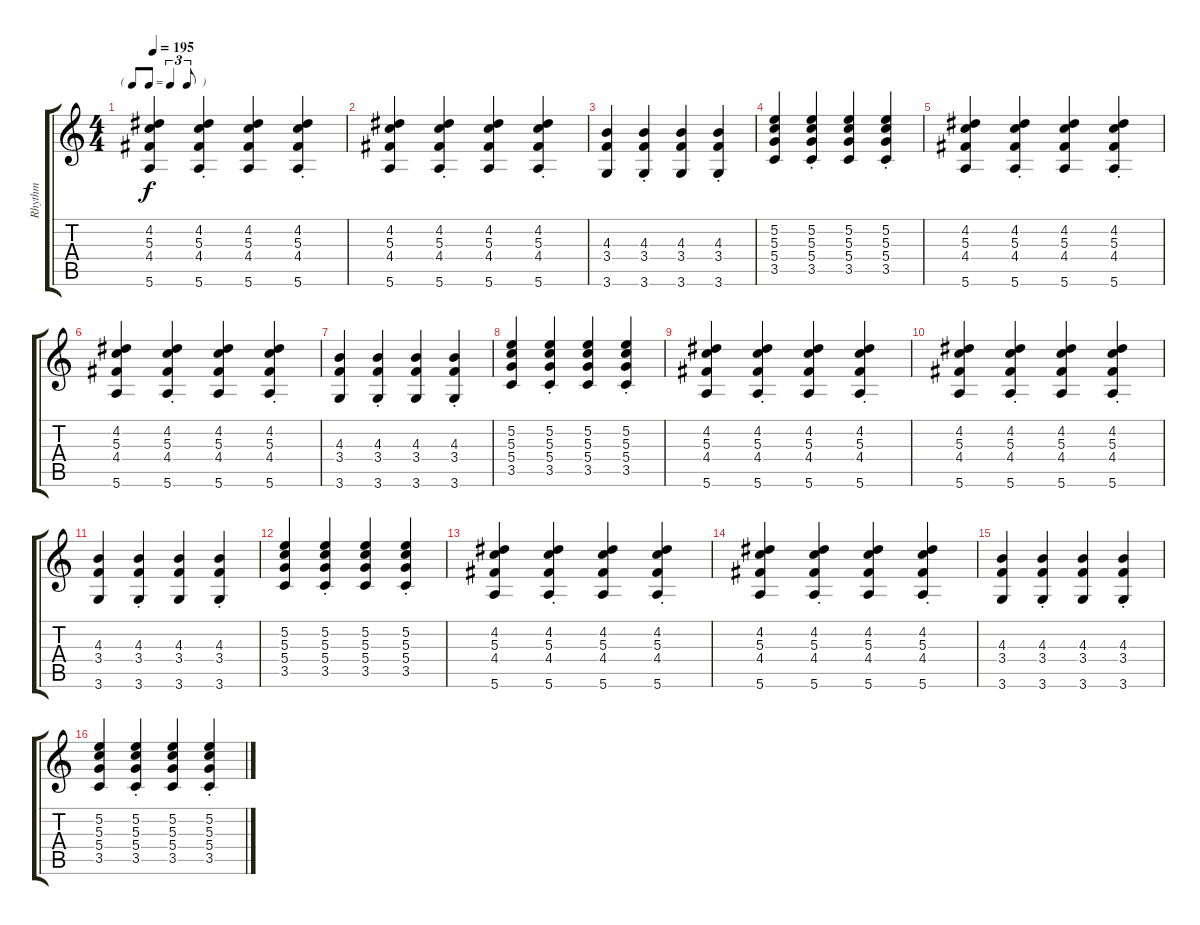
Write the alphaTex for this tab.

\track ("Rhythm" "Rhythm") {instrument acousticguitarsteel}
\staff {score tabs}
\tuning (E4 B3 G3 D3 A2 E2) {hide}
\ts (4 4)
\tf triplet8th
\tempo 195
\clef g2
\ks c
(4.2 5.3 4.4 5.6).4{dy f} (4.2{st} 5.3{st} 4.4{st} 5.6{st}).4 (4.2 5.3 4.4 5.6).4 (4.2{st} 5.3{st} 4.4{st} 5.6{st}).4 |
(4.2 5.3 4.4 5.6).4 (4.2{st} 5.3{st} 4.4{st} 5.6{st}).4 (4.2 5.3 4.4 5.6).4 (4.2{st} 5.3{st} 4.4{st} 5.6{st}).4 |
(4.3 3.4 3.6).4 (4.3{st} 3.4{st} 3.6{st}).4 (4.3 3.4 3.6).4 (4.3{st} 3.4{st} 3.6{st}).4 |
(5.2 5.3 5.4 3.5).4 (5.2{st} 5.3{st} 5.4{st} 3.5{st}).4 (5.2 5.3 5.4 3.5).4 (5.2{st} 5.3{st} 5.4{st} 3.5{st}).4 |
(4.2 5.3 4.4 5.6).4 (4.2{st} 5.3{st} 4.4{st} 5.6{st}).4 (4.2 5.3 4.4 5.6).4 (4.2{st} 5.3{st} 4.4{st} 5.6{st}).4 |
(4.2 5.3 4.4 5.6).4 (4.2{st} 5.3{st} 4.4{st} 5.6{st}).4 (4.2 5.3 4.4 5.6).4 (4.2{st} 5.3{st} 4.4{st} 5.6{st}).4 |
(4.3 3.4 3.6).4 (4.3{st} 3.4{st} 3.6{st}).4 (4.3 3.4 3.6).4 (4.3{st} 3.4{st} 3.6{st}).4 |
(5.2 5.3 5.4 3.5).4 (5.2{st} 5.3{st} 5.4{st} 3.5{st}).4 (5.2 5.3 5.4 3.5).4 (5.2{st} 5.3{st} 5.4{st} 3.5{st}).4 |
(4.2 5.3 4.4 5.6).4 (4.2{st} 5.3{st} 4.4{st} 5.6{st}).4 (4.2 5.3 4.4 5.6).4 (4.2{st} 5.3{st} 4.4{st} 5.6{st}).4 |
(4.2 5.3 4.4 5.6).4 (4.2{st} 5.3{st} 4.4{st} 5.6{st}).4 (4.2 5.3 4.4 5.6).4 (4.2{st} 5.3{st} 4.4{st} 5.6{st}).4 |
(4.3 3.4 3.6).4 (4.3{st} 3.4{st} 3.6{st}).4 (4.3 3.4 3.6).4 (4.3{st} 3.4{st} 3.6{st}).4 |
(5.2 5.3 5.4 3.5).4 (5.2{st} 5.3{st} 5.4{st} 3.5{st}).4 (5.2 5.3 5.4 3.5).4 (5.2{st} 5.3{st} 5.4{st} 3.5{st}).4 |
(4.2 5.3 4.4 5.6).4 (4.2{st} 5.3{st} 4.4{st} 5.6{st}).4 (4.2 5.3 4.4 5.6).4 (4.2{st} 5.3{st} 4.4{st} 5.6{st}).4 |
(4.2 5.3 4.4 5.6).4 (4.2{st} 5.3{st} 4.4{st} 5.6{st}).4 (4.2 5.3 4.4 5.6).4 (4.2{st} 5.3{st} 4.4{st} 5.6{st}).4 |
(4.3 3.4 3.6).4 (4.3{st} 3.4{st} 3.6{st}).4 (4.3 3.4 3.6).4 (4.3{st} 3.4{st} 3.6{st}).4 |
(5.2 5.3 5.4 3.5).4 (5.2{st} 5.3{st} 5.4{st} 3.5{st}).4 (5.2 5.3 5.4 3.5).4 (5.2{st} 5.3{st} 5.4{st} 3.5{st}).4
